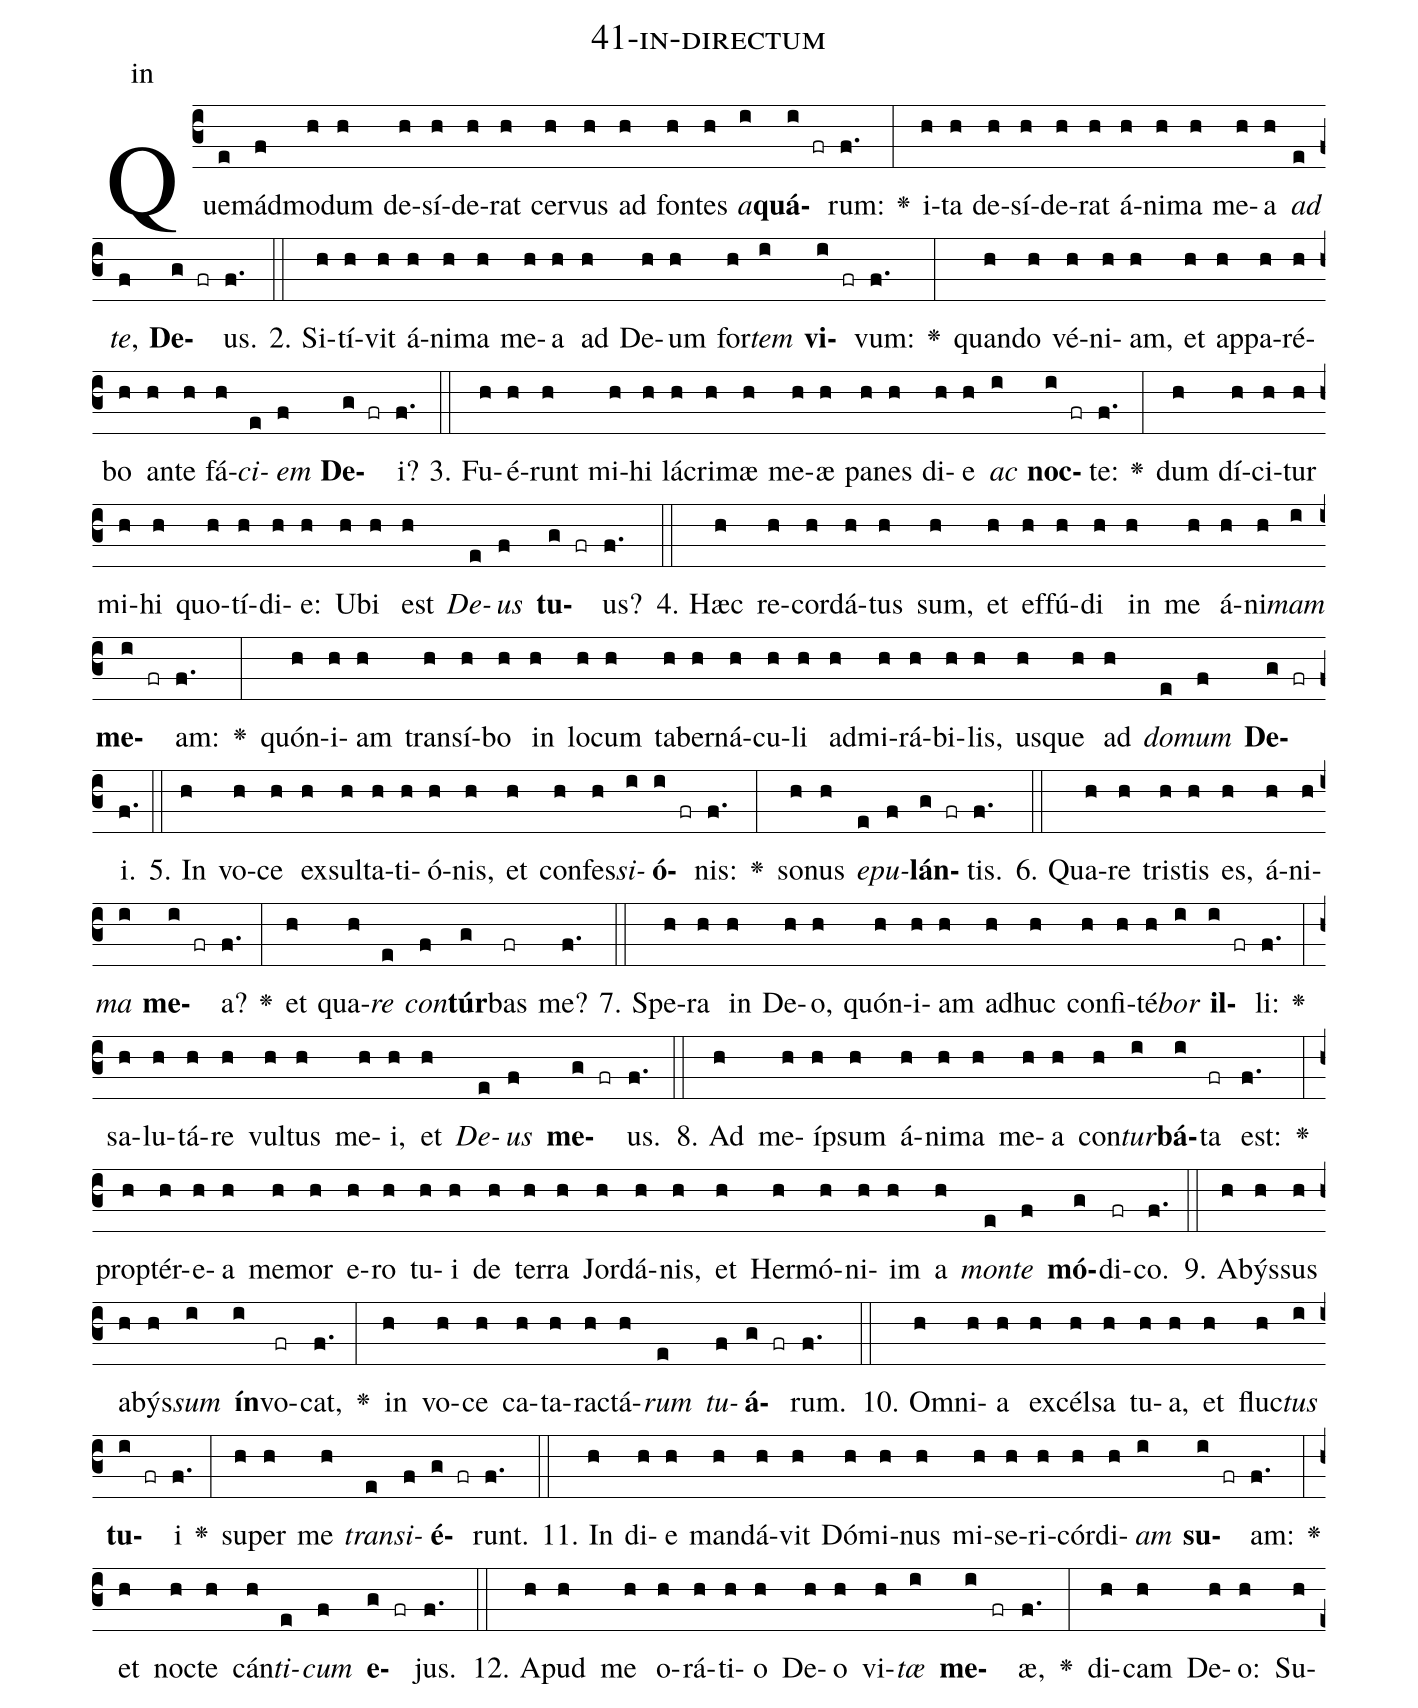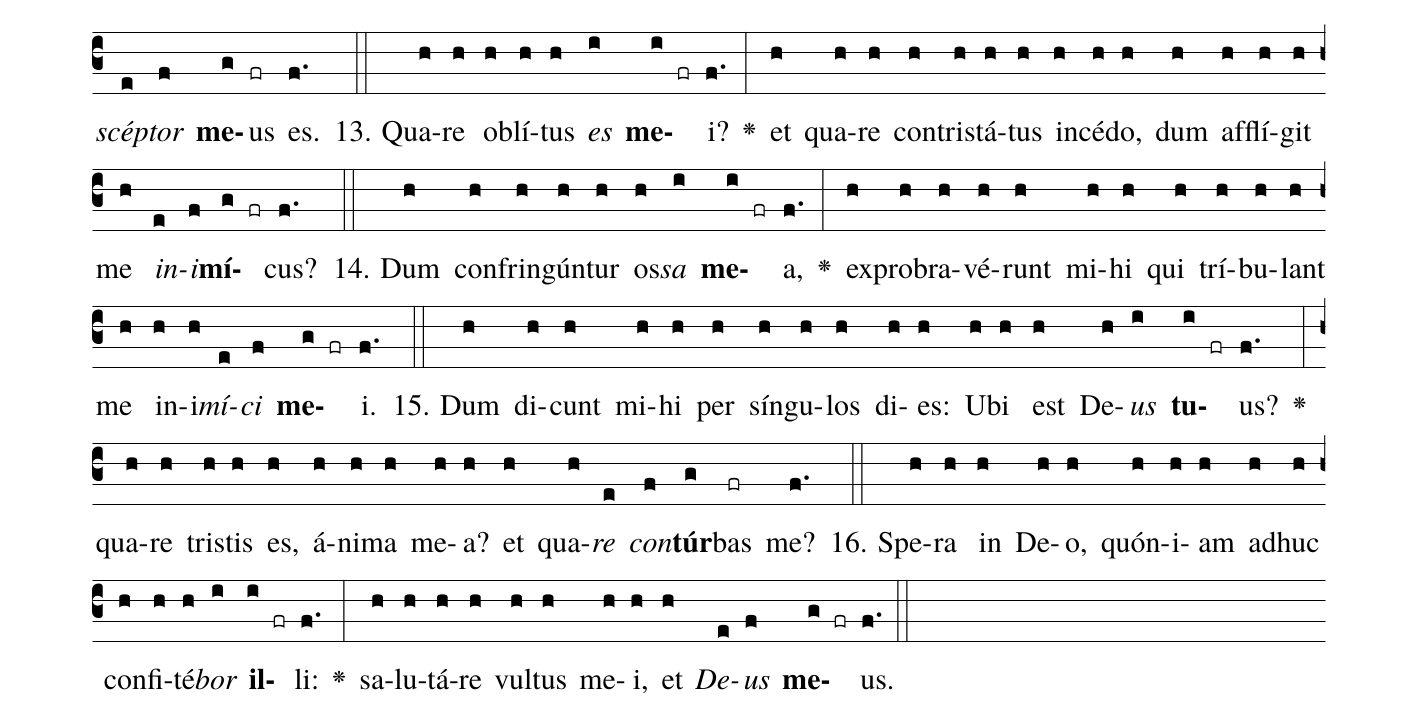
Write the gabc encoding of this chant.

name: 41-in-directum;
annotation: in;
%%
(c3)Quem(e)ád(f)mo(h)dum(h) de(h)sí(h)de(h)rat(h) cer(h)vus(h) ad(h) fon(h)tes(h) <i>a</i>(i)<b>quá</b>(i fr)rum:(f.) <v>\greheightstar</v>(:) i(h)ta(h) de(h)sí(h)de(h)rat(h) á(h)ni(h)ma(h) me(h)a(h) <i>ad</i>(e) <i>te</i>,(f) <b>De</b>(g fr)us.(f.) (::)
2. Si(h)tí(h)vit(h) á(h)ni(h)ma(h) me(h)a(h) ad(h) De(h)um(h) for(h)<i>tem</i>(i) <b>vi</b>(i fr)vum:(f.) <v>\greheightstar</v>(:) quan(h)do(h) vé(h)ni(h)am,(h) et(h) ap(h)pa(h)ré(h)bo(h) an(h)te(h) fá(h)<i>ci</i>(e)<i>em</i>(f) <b>De</b>(g fr)i?(f.) (::)
3. Fu(h)é(h)runt(h) mi(h)hi(h) lá(h)cri(h)mæ(h) me(h)æ(h) pa(h)nes(h) di(h)e(h) <i>ac</i>(i) <b>noc</b>(i fr)te:(f.) <v>\greheightstar</v>(:) dum(h) dí(h)ci(h)tur(h) mi(h)hi(h) quo(h)tí(h)di(h)e:(h) U(h)bi(h) est(h) <i>De</i>(e)<i>us</i>(f) <b>tu</b>(g fr)us?(f.) (::)
4. Hæc(h) re(h)cor(h)dá(h)tus(h) sum,(h) et(h) ef(h)fú(h)di(h) in(h) me(h) á(h)ni(h)<i>mam</i>(i) <b>me</b>(i fr)am:(f.) <v>\greheightstar</v>(:) quón(h)i(h)am(h) trans(h)í(h)bo(h) in(h) lo(h)cum(h) ta(h)ber(h)ná(h)cu(h)li(h) ad(h)mi(h)rá(h)bi(h)lis,(h) us(h)que(h) ad(h) <i>do</i>(e)<i>mum</i>(f) <b>De</b>(g fr)i.(f.) (::)
5. In(h) vo(h)ce(h) ex(h)sul(h)ta(h)ti(h)ó(h)nis,(h) et(h) con(h)fes(h)<i>si</i>(i)<b>ó</b>(i fr)nis:(f.) <v>\greheightstar</v>(:) so(h)nus(h) <i>e</i>(e)<i>pu</i>(f)<b>lán</b>(g fr)tis.(f.) (::)
6. Qua(h)re(h) tris(h)tis(h) es,(h) á(h)ni(h)<i>ma</i>(i) <b>me</b>(i fr)a?(f.) <v>\greheightstar</v>(:) et(h) qua(h)<i>re</i>(e) <i>con</i>(f)<b>túr</b>(g)bas(fr) me?(f.) (::)
7. Spe(h)ra(h) in(h) De(h)o,(h) quón(h)i(h)am(h) ad(h)huc(h) con(h)fi(h)té(h)<i>bor</i>(i) <b>il</b>(i fr)li:(f.) <v>\greheightstar</v>(:) sa(h)lu(h)tá(h)re(h) vul(h)tus(h) me(h)i,(h) et(h) <i>De</i>(e)<i>us</i>(f) <b>me</b>(g fr)us.(f.) (::)
8. Ad(h) me(h)íp(h)sum(h) á(h)ni(h)ma(h) me(h)a(h) con(h)<i>tur</i>(i)<b>bá</b>(i)ta(fr) est:(f.) <v>\greheightstar</v>(:) prop(h)tér(h)e(h)a(h) me(h)mor(h) e(h)ro(h) tu(h)i(h) de(h) ter(h)ra(h) Jor(h)dá(h)nis,(h) et(h) Her(h)mó(h)ni(h)im(h) a(h) <i>mon</i>(e)<i>te</i>(f) <b>mó</b>(g)di(fr)co.(f.) (::)
9. A(h)býs(h)sus(h) a(h)býs(h)<i>sum</i>(i) <b>ín</b>(i)vo(fr)cat,(f.) <v>\greheightstar</v>(:) in(h) vo(h)ce(h) ca(h)ta(h)rac(h)tá(h)<i>rum</i>(e) <i>tu</i>(f)<b>á</b>(g fr)rum.(f.) (::)
10. Om(h)ni(h)a(h) ex(h)cél(h)sa(h) tu(h)a,(h) et(h) fluc(h)<i>tus</i>(i) <b>tu</b>(i fr)i(f.) <v>\greheightstar</v>(:) su(h)per(h) me(h) <i>trans</i>(e)<i>i</i>(f)<b>é</b>(g fr)runt.(f.) (::)
11. In(h) di(h)e(h) man(h)dá(h)vit(h) Dó(h)mi(h)nus(h) mi(h)se(h)ri(h)cór(h)di(h)<i>am</i>(i) <b>su</b>(i fr)am:(f.) <v>\greheightstar</v>(:) et(h) noc(h)te(h) cán(h)<i>ti</i>(e)<i>cum</i>(f) <b>e</b>(g fr)jus.(f.) (::)
12. A(h)pud(h) me(h) o(h)rá(h)ti(h)o(h) De(h)o(h) vi(h)<i>tæ</i>(i) <b>me</b>(i fr)æ,(f.) <v>\greheightstar</v>(:) di(h)cam(h) De(h)o:(h) Su(h)<i>scép</i>(e)<i>tor</i>(f) <b>me</b>(g)us(fr) es.(f.) (::)
13. Qua(h)re(h) ob(h)lí(h)tus(h) <i>es</i>(i) <b>me</b>(i fr)i?(f.) <v>\greheightstar</v>(:) et(h) qua(h)re(h) con(h)tris(h)tá(h)tus(h) in(h)cé(h)do,(h) dum(h) af(h)flí(h)git(h) me(h) <i>in</i>(e)<i>i</i>(f)<b>mí</b>(g fr)cus?(f.) (::)
14. Dum(h) con(h)frin(h)gún(h)tur(h) os(h)<i>sa</i>(i) <b>me</b>(i fr)a,(f.) <v>\greheightstar</v>(:) ex(h)pro(h)bra(h)vé(h)runt(h) mi(h)hi(h) qui(h) trí(h)bu(h)lant(h) me(h) in(h)i(h)<i>mí</i>(e)<i>ci</i>(f) <b>me</b>(g fr)i.(f.) (::)
15. Dum(h) di(h)cunt(h) mi(h)hi(h) per(h) sín(h)gu(h)los(h) di(h)es:(h) U(h)bi(h) est(h) De(h)<i>us</i>(i) <b>tu</b>(i fr)us?(f.) <v>\greheightstar</v>(:) qua(h)re(h) tris(h)tis(h) es,(h) á(h)ni(h)ma(h) me(h)a?(h) et(h) qua(h)<i>re</i>(e) <i>con</i>(f)<b>túr</b>(g)bas(fr) me?(f.) (::)
16. Spe(h)ra(h) in(h) De(h)o,(h) quón(h)i(h)am(h) ad(h)huc(h) con(h)fi(h)té(h)<i>bor</i>(i) <b>il</b>(i fr)li:(f.) <v>\greheightstar</v>(:) sa(h)lu(h)tá(h)re(h) vul(h)tus(h) me(h)i,(h) et(h) <i>De</i>(e)<i>us</i>(f) <b>me</b>(g fr)us.(f.) (::)
